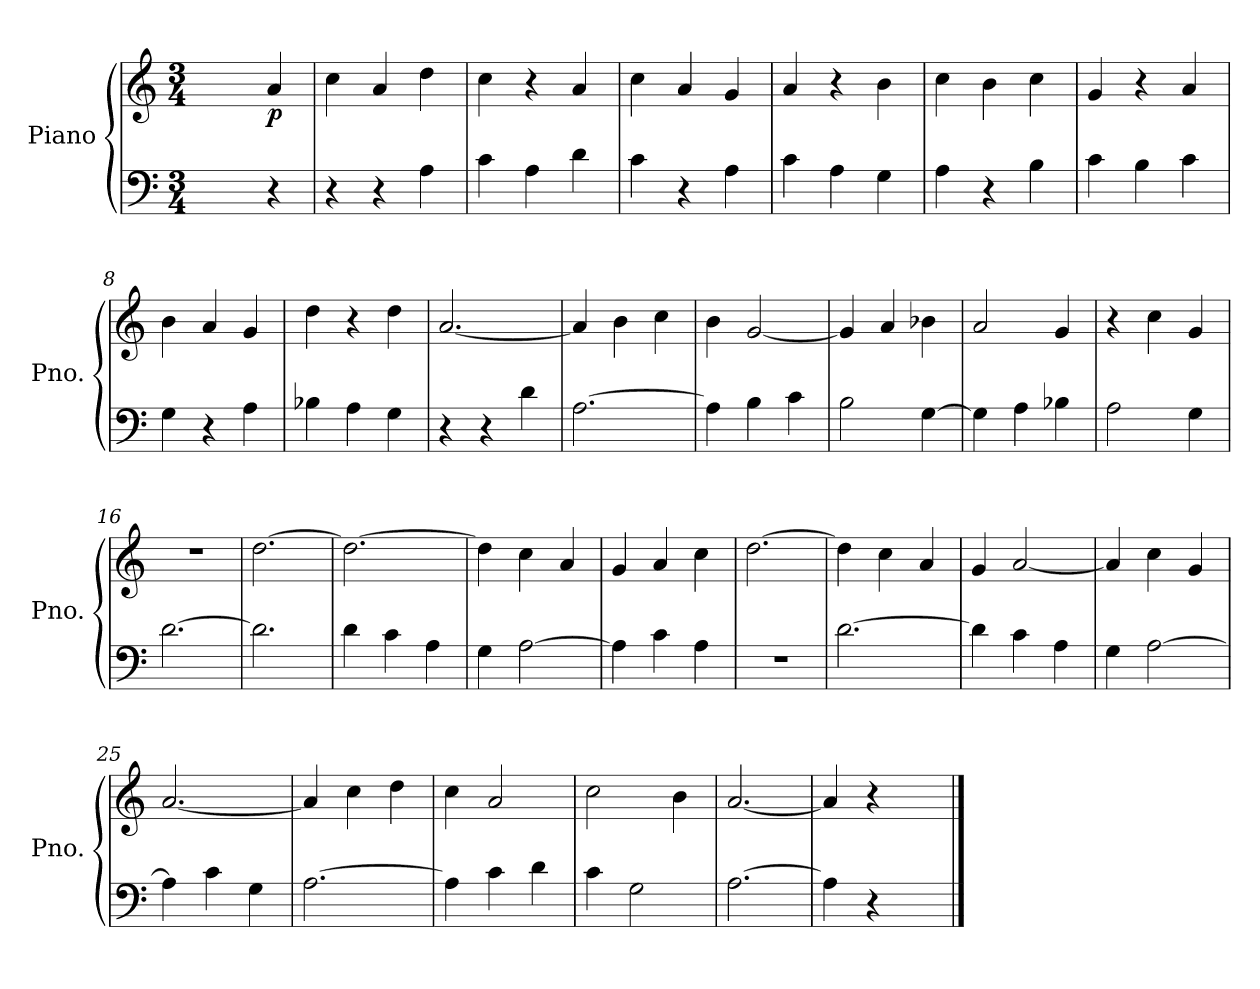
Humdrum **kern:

**kern	**kern	**dynam
*part1	*part1	*part1
*staff2	*staff1	*staff1/2
*I"Piano	*	*
*I'Pno.	*	*
*clefF4	*clefG2	*
*k[]	*k[]	*
*M3/4	*M3/4	*
=1	=1	=1
2ryy	2ryy	.
*	*MM132	*
!	!	!LO:DY:b
4r	4a/	p
=2	=2	=2
4r	4cc\	.
4r	4a/	.
4A\	4dd\	.
=3	=3	=3
4c\	4cc\	.
4A\	4r	.
4d\	4a/	.
=4	=4	=4
4c\	4cc\	.
4r	4a/	.
4A\	4g/	.
=5	=5	=5
4c\	4a/	.
4A\	4r	.
4G\	4b\	.
=6	=6	=6
4A\	4cc\	.
4r	4b\	.
4B\	4cc\	.
=7	=7	=7
4c\	4g/	.
4B\	4r	.
4c\	4a/	.
=8	=8	=8
4G\	4b\	.
4r	4a/	.
4A\	4g/	.
=9	=9	=9
4B-X\	4dd\	.
4A\	4r	.
4G\	4dd\	.
=10	=10	=10
4r	[2.a/	.
4r	.	.
4d\	.	.
=11	=11	=11
[2.A\	4a/]	.
.	4b\	.
.	4cc\	.
!!LO:LB:g=z
=12	=12	=12
4A\]	4b\	.
4B\	[2g/	.
4c\	.	.
=13	=13	=13
2B\	4g/]	.
.	4a/	.
[4G\	4b-X\	.
=14	=14	=14
4G\]	2a/	.
4A\	.	.
4B-X\	4g/	.
=15	=15	=15
2A\	4r	.
.	4cc\	.
4G\	4g/	.
=16	=16	=16
[2.d\	2.r	.
=17	=17	=17
2.d\]	[2.dd\	.
=18	=18	=18
4d\	2.dd\_	.
4c\	.	.
4A\	.	.
=19	=19	=19
4G\	4dd\]	.
[2A\	4cc\	.
.	4a/	.
=20	=20	=20
4A\]	4g/	.
4c\	4a/	.
4A\	4cc\	.
=21	=21	=21
2.r	[2.dd\	.
=22	=22	=22
[2.d\	4dd\]	.
.	4cc\	.
.	4a/	.
!!LO:LB:g=z
=23	=23	=23
4d\]	4g/	.
4c\	[2a/	.
4A\	.	.
=24	=24	=24
4G\	4a/]	.
[2A\	4cc\	.
.	4g/	.
=25	=25	=25
4A\]	[2.a/	.
4c\	.	.
4G\	.	.
=26	=26	=26
[2.A\	4a/]	.
.	4cc\	.
.	4dd\	.
=27	=27	=27
4A\]	4cc\	.
4c\	2a/	.
4d\	.	.
=28	=28	=28
4c\	2cc\	.
2G\	.	.
.	4b\	.
=29	=29	=29
[2.A\	[2.a/	.
=30	=30	=30
4A\]	4a/]	.
4r	4r	.
4ryy	4ryy	.
==	==	==
*-	*-	*-
